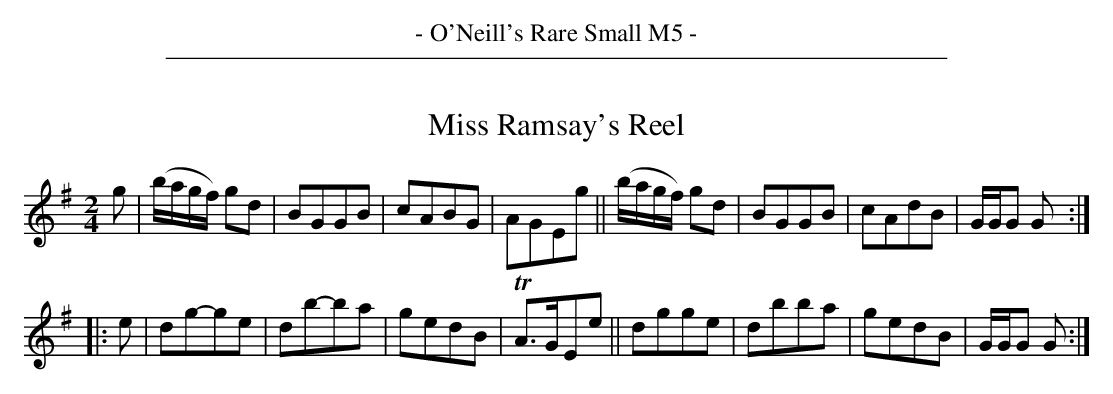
X:1
T: Miss Ramsay's Reel
M: 2/4
L: 1/16
K: G
g2 |\
(bagf) g2d2 | B2G2G2B2 | c2A2B2G2 | A2G2E2g2 ||\
(bagf) g2d2 | B2G2G2B2 | c2A2d2B2 | GGG2 G2 :|
|:\
e2 |\
d2g2-g2e2 | d2b2-b2a2 | g2e2d2B2 |TA3GE2e2 ||\
d2g2g2e2 | d2b2b2a2 | g2e2d2B2 | GGG2 G2 :|
